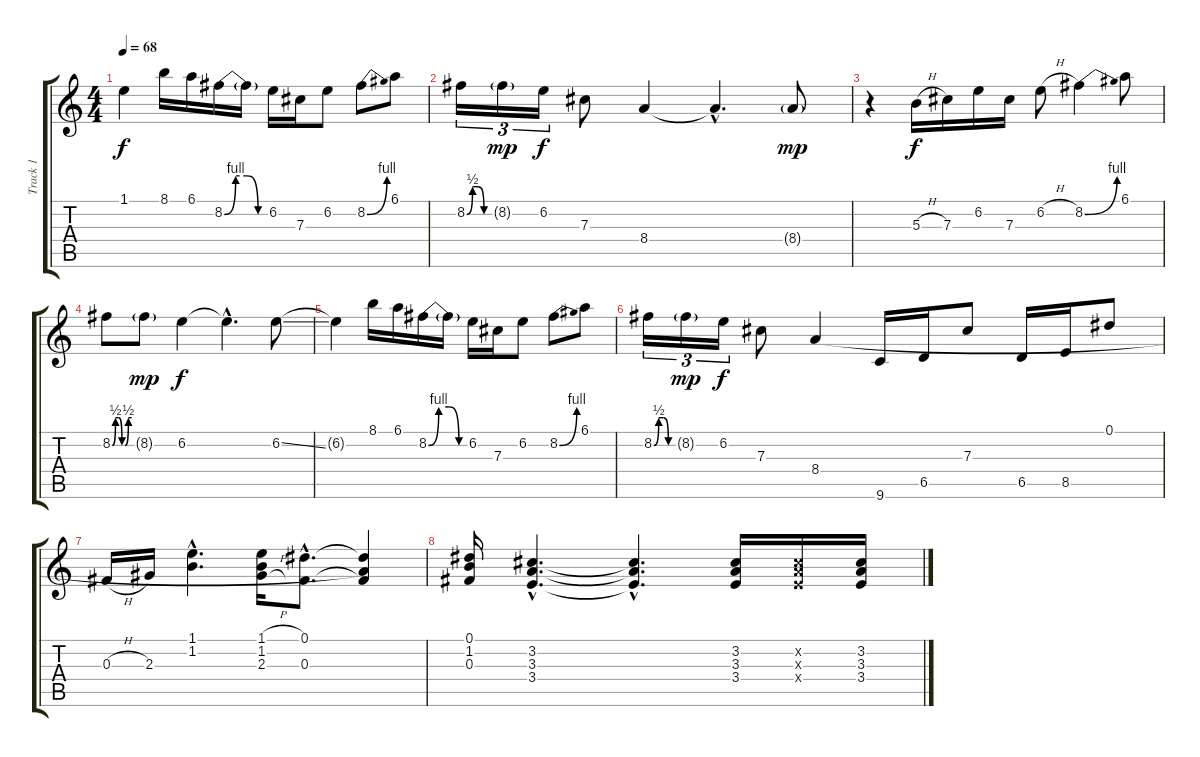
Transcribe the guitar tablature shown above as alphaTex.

\track ("Track 1" "Track 1") {instrument acousticguitarsteel}
\staff {score tabs}
\tuning (Eb4 Bb3 Gb3 Db3 Ab2 Eb2) {hide}
\ts (4 4)
\tempo 68
\clef g2
\ks c
1.1{t}.4{dy f} 8.1.16 6.1.16 8.2{be (custom 0 0 15 4 30 4 45 0 60 0)}.16 8.2{t}.16 6.2.16 7.3.16 6.2.8 8.2{be (bend 0 0 60 4)}.8 6.1.8 |
8.2{be (custom 0 0 15 2 30 2 45 0 60 0)}.16{tu (3 2)} 8.2{g}.16{tu (3 2) dy mp} 6.2.16{tu (3 2) dy f} 7.3.8 8.4.4 8.4{hac t}.4{d} 8.4{g}.8{dy mp} |
r.4 5.3{h}.16{dy f} 7.3.16 6.2.16 7.3.16 6.2{h}.8 8.2{be (bend 0 0 60 4)}.4 6.1.8 |
8.2{be (custom 0 0 10 2 20 2 30 0 40 0 50 2 60 2)}.8 8.2{g}.8{dy mp} 6.2.4{dy f} 6.2{hac t}.4{d} 6.2{ss}.8 |
6.2{t}.4 8.1.16 6.1.16 8.2{be (custom 0 0 15 4 30 4 45 0 60 0)}.16 8.2{t}.16 6.2.16 7.3.16 6.2.8 8.2{be (bend 0 0 60 4)}.8 6.1.8 |
8.2{be (custom 0 0 15 2 30 2 45 0 60 0)}.16{tu (3 2)} 8.2{g}.16{tu (3 2) dy mp} 6.2.16{tu (3 2) dy f} 7.3.8 8.4.4 9.6.16 6.5.16 7.3.8 6.5.16 8.5.16 0.1.8 |
0.3{h}.16 2.3.16 (1.1{hac} 1.2{hac}).4{d} (1.1{h} 1.2 2.3{h}).16 (0.1{hac} 0.3{hac}).8{d} (0.1{t} 0.3{t} 8.4{t}).4 |
(0.1 1.2 0.3).16 (3.2{hac} 3.3{hac} 3.4{hac}).4{d} (3.2{hac t} 3.3{hac t} 3.4{hac t}).4{d} (3.2 3.3 3.4).16 (3.2{x} 3.3{x} 3.4{x}).16 (3.2 3.3 3.4).16
